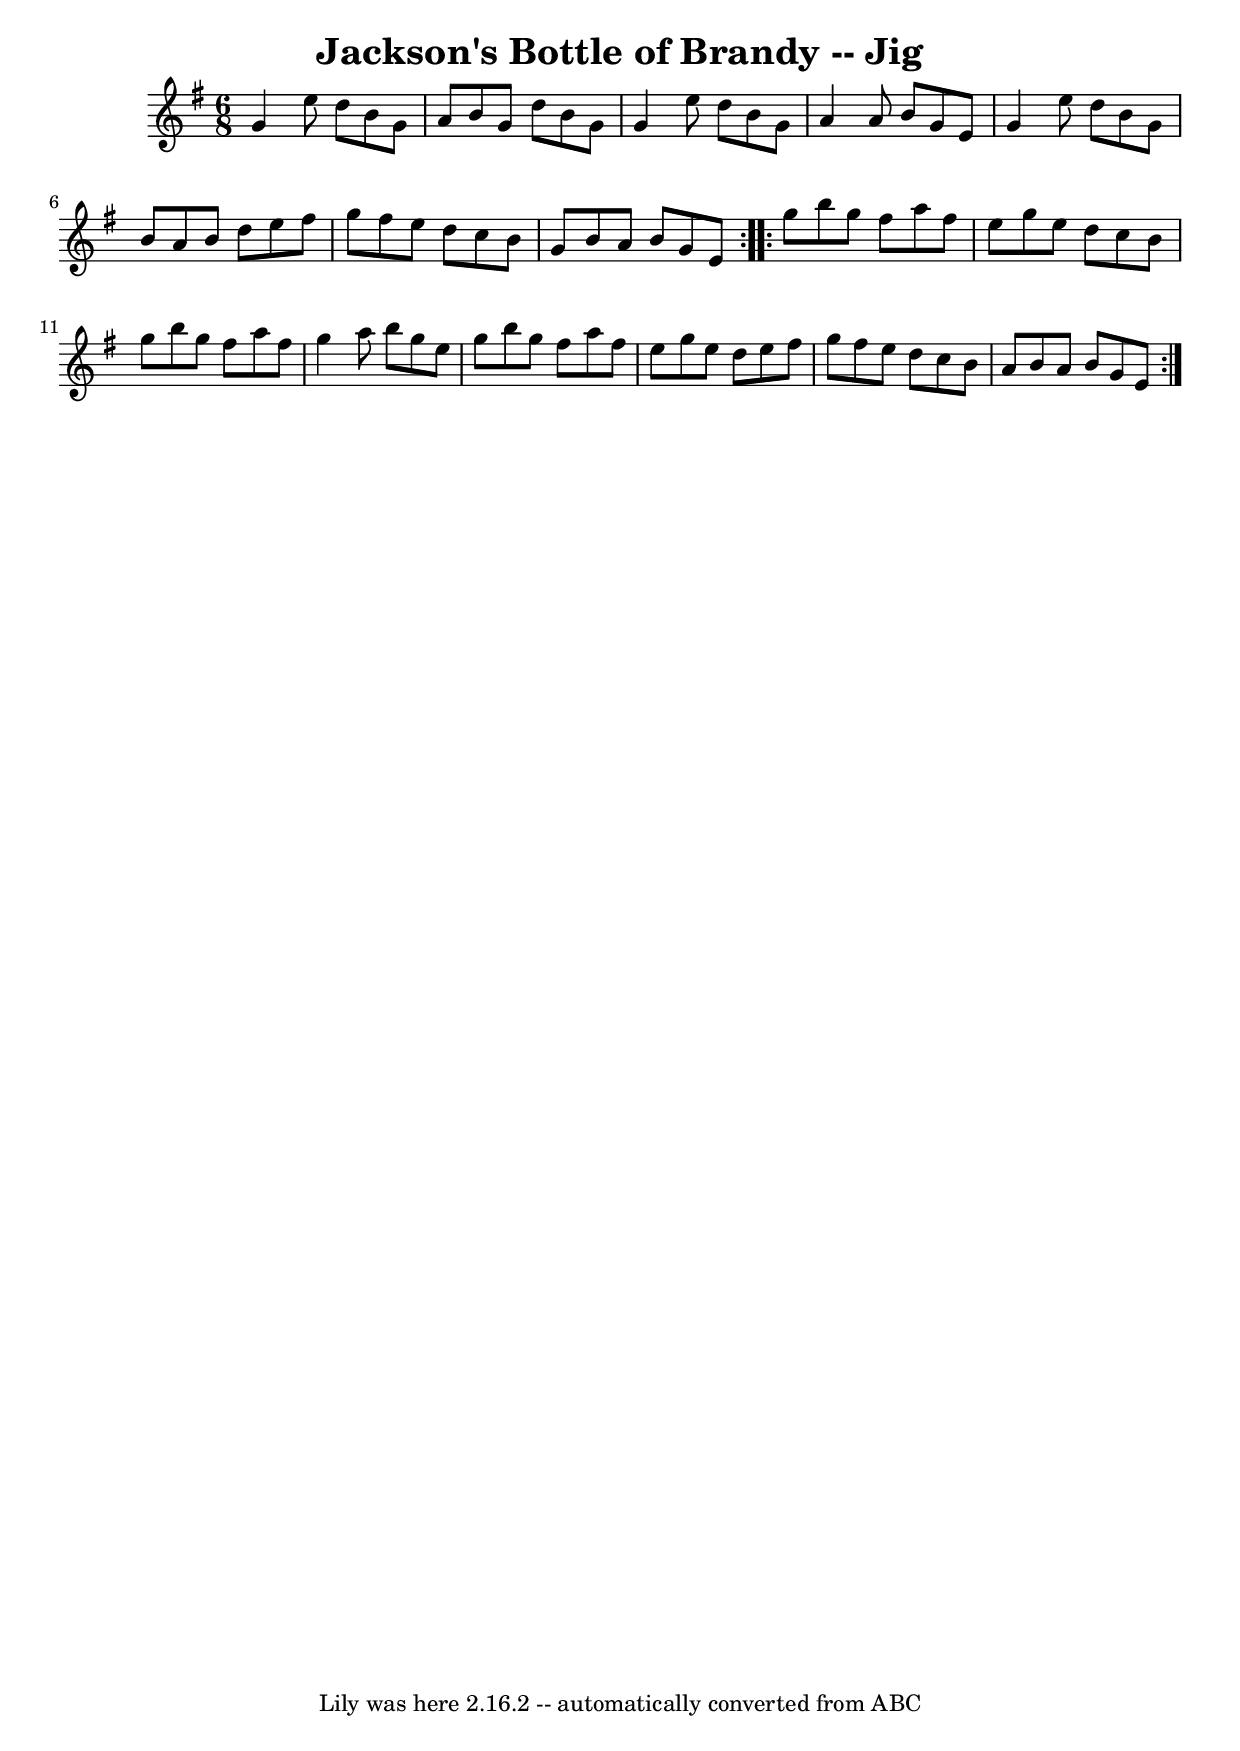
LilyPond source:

\version "2.16.2"
\include "Mammoth.ily"
\header {
  %% book = "Ryan's Mammoth Collection"
  crossRefNumber = "1"
  footnotes = "\\\\111 623"
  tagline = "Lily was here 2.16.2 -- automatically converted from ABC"
  title = "Jackson's Bottle of Brandy -- Jig"

}
voicedefault =  {



  \repeat volta 2 {

    \time 6/8 
    \key g \major
    g'4 e''8 d''8 b'8 g'8    |
    a'8   
    b'8 g'8 d''8 b'8 g'8    |
    g'4 e''8 d''8 b'8    
    g'8    |
    a'4 a'8 b'8 g'8 e'8    |
    g'4 e''8   
    d''8 b'8 g'8    |
    b'8 a'8 b'8 d''8 e''8 fis''8    |
    g''8 fis''8 e''8 d''8 c''8 b'8    |
    g'8    
    b'8 a'8 b'8 g'8 e'8    
  }     
  \repeat volta 2 {
    g''8 b''8    
    g''8 fis''8 a''8 fis''8    |
    e''8 g''8 e''8 d''8    
    c''8 b'8    |
    g''8 b''8 g''8 fis''8 a''8 fis''8     |
    g''4 a''8 b''8 g''8 e''8    |
    g''8 b''8    
    g''8 fis''8 a''8 fis''8    |
    e''8 g''8 e''8 d''8    
    e''8 fis''8    |
    g''8 fis''8 e''8 d''8 c''8 b'8     |
    a'8 b'8 a'8 b'8 g'8 e'8    
  }   

}

\score{
  <<

    \context Staff="default"
    {
      \voicedefault 
      
    }

  >>
  \layout {
    
  }
  \midi {
  }

}
